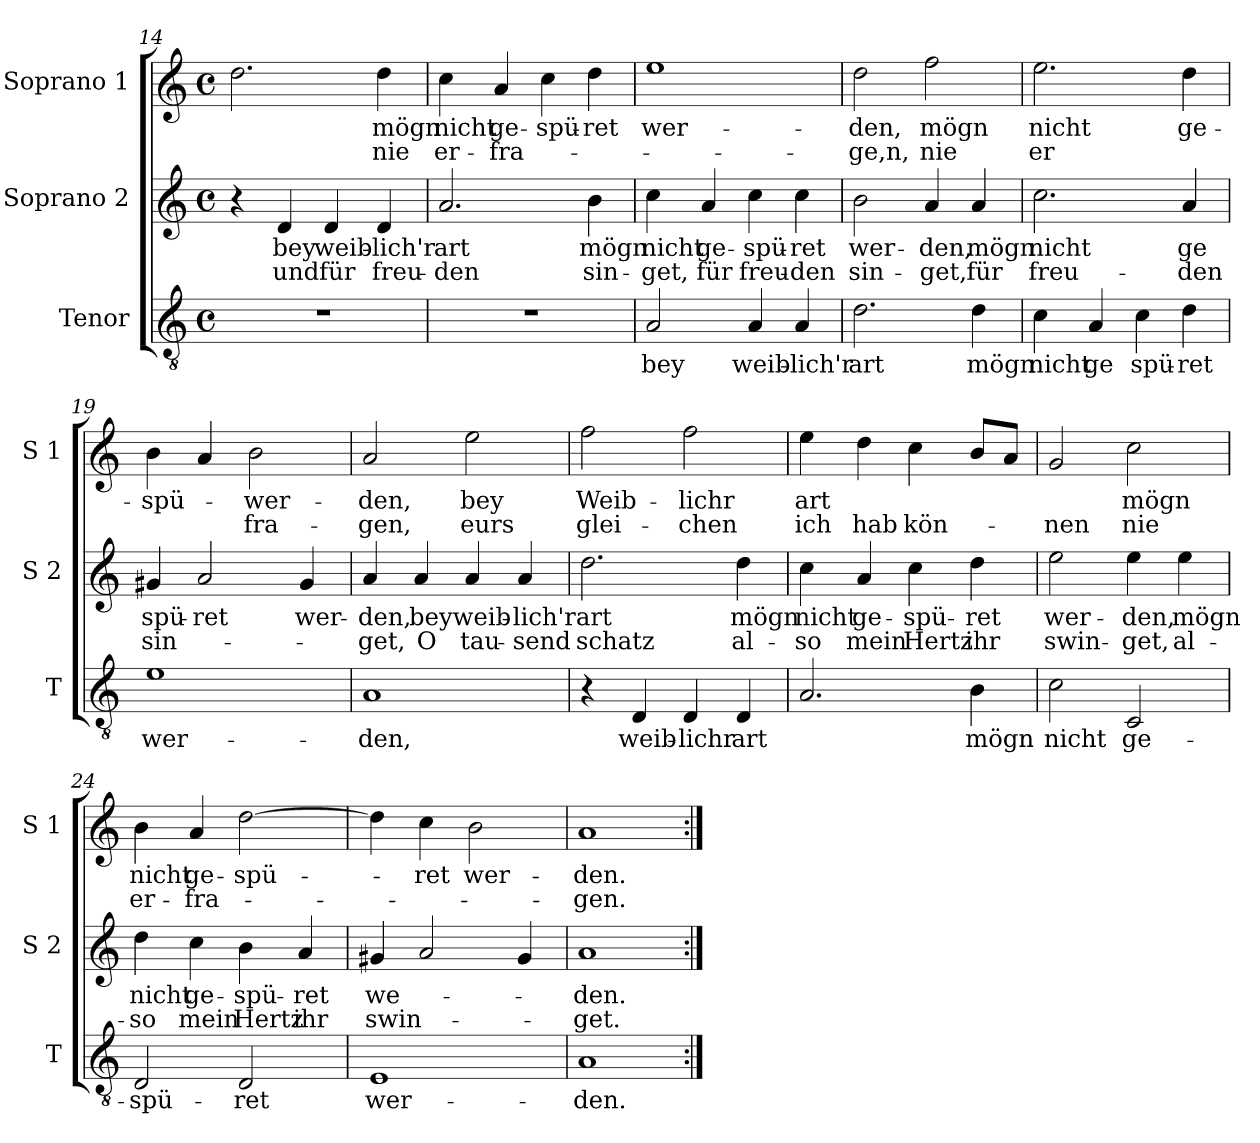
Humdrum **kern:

**kern	**text	**kern	**text	**text	**kern	**text	**text
*part3	*part3	*part2	*part2	*part2	*part1	*part1	*part1
*staff3	*staff3	*staff2	*staff2	*staff2	*staff1	*staff1	*staff1
*I"Tenor	*	*I"Soprano 2	*	*	*I"Soprano 1	*	*
*I'T	*	*I'S 2	*	*	*I'S 1	*	*
*clefGv2	*	*clefG2	*	*	*clefG2	*	*
*k[]	*	*k[]	*	*	*k[]	*	*
*C:	*	*C:	*	*	*C:	*	*
*M4/4	*	*M4/4	*	*	*M4/4	*	*
*met(c)	*	*met(c)	*	*	*met(c)	*	*
=14	=14	=14	=14	=14	=14	=14	=14
1r	.	4r	.	.	2.dd\	.	.
!	!	!	!LO:LY:b	!LO:LY:b	!	!	!
.	.	4d/	bey	und	.	.	.
!	!	!	!LO:LY:b	!LO:LY:b	!	!	!
.	.	4d/	weib-	für	.	.	.
!	!	!	!LO:LY:b	!LO:LY:b	!	!LO:LY:b	!LO:LY:b
.	.	4d/	-lich'r	freu-	4dd\	mögn	nie
=15	=15	=15	=15	=15	=15	=15	=15
!	!	!	!LO:LY:b	!LO:LY:b	!	!LO:LY:b	!LO:LY:b
1r	.	2.a/	art	-den	4cc\	nicht	er-
!	!	!	!	!	!	!LO:LY:b	!LO:LY:b
.	.	.	.	.	4a/	ge-	-fra-
!	!	!	!	!	!	!LO:LY:b	!
.	.	.	.	.	4cc\	-spü-	.
!	!	!	!LO:LY:b	!LO:LY:b	!	!LO:LY:b	!
.	.	4b\	mögn	sin-	4dd\	-ret	.
=16	=16	=16	=16	=16	=16	=16	=16
!	!LO:LY:b	!	!LO:LY:b	!LO:LY:b	!	!LO:LY:b	!
2A/	bey	4cc\	nicht	-get,	1ee	wer-	.
!	!	!	!LO:LY:b	!LO:LY:b	!	!	!
.	.	4a/	ge-	für	.	.	.
!	!LO:LY:b	!	!LO:LY:b	!LO:LY:b	!	!	!
4A/	weib-	4cc\	-spü-	freu-	.	.	.
!	!LO:LY:b	!	!LO:LY:b	!LO:LY:b	!	!	!
4A/	-lich'r	4cc\	-ret	-den	.	.	.
=17	=17	=17	=17	=17	=17	=17	=17
!	!LO:LY:b	!	!LO:LY:b	!LO:LY:b	!	!LO:LY:b	!LO:LY:b
2.d\	art	2b\	wer-	sin-	2dd\	-den,	-ge,n,
!	!	!	!LO:LY:b	!LO:LY:b	!	!LO:LY:b	!LO:LY:b
.	.	4a/	-den,	-get,	2ff\	mögn	nie
!	!LO:LY:b	!	!LO:LY:b	!LO:LY:b	!	!	!
4d\	mögn	4a/	mögn	für	.	.	.
!!LO:LB:g=z
=18	=18	=18	=18	=18	=18	=18	=18
!	!LO:LY:b	!	!LO:LY:b	!LO:LY:b	!	!LO:LY:b	!LO:LY:b
4c\	nicht	2.cc\	nicht	freu-	2.ee\	nicht	er
!	!LO:LY:b	!	!	!	!	!	!
4A/	ge	.	.	.	.	.	.
!	!LO:LY:b	!	!	!	!	!	!
4c\	spü-	.	.	.	.	.	.
!	!LO:LY:b	!	!LO:LY:b	!LO:LY:b	!	!LO:LY:b	!
4d\	-ret	4a/	ge	-den	4dd\	ge-	.
=19	=19	=19	=19	=19	=19	=19	=19
!	!LO:LY:b	!	!LO:LY:b	!LO:LY:b	!	!LO:LY:b	!
1e	wer-	4g#X/	spü-	sin-	4b\	-spü-	.
!	!	!	!LO:LY:b	!	!	!	!
.	.	2a/	-ret	.	4a/	.	.
!	!	!	!	!	!	!LO:LY:b	!LO:LY:b
.	.	.	.	.	2b\	wer-	fra-
!	!	!	!LO:LY:b	!	!	!	!
.	.	4g#/	wer-	.	.	.	.
=20	=20	=20	=20	=20	=20	=20	=20
!	!LO:LY:b	!	!LO:LY:b	!LO:LY:b	!	!LO:LY:b	!LO:LY:b
1A	-den,	4a/	-den,	-get,	2a/	-den,	-gen,
!	!	!	!LO:LY:b	!LO:LY:b	!	!	!
.	.	4a/	bey	O	.	.	.
!	!	!	!LO:LY:b	!LO:LY:b	!	!LO:LY:b	!LO:LY:b
.	.	4a/	weib-	tau-	2ee\	bey	eurs
!	!	!	!LO:LY:b	!LO:LY:b	!	!	!
.	.	4a/	-lich'r	-send	.	.	.
=21	=21	=21	=21	=21	=21	=21	=21
!	!	!	!LO:LY:b	!LO:LY:b	!	!LO:LY:b	!LO:LY:b
4r	.	2.dd\	art	schatz	2ff\	Weib-	glei-
!	!LO:LY:b	!	!	!	!	!	!
4D/	weib-	.	.	.	.	.	.
!	!LO:LY:b	!	!	!	!	!LO:LY:b	!LO:LY:b
4D/	-lichr	.	.	.	2ff\	-lichr	-chen
!	!LO:LY:b	!	!LO:LY:b	!LO:LY:b	!	!	!
4D/	art	4dd\	mögn	al-	.	.	.
=22	=22	=22	=22	=22	=22	=22	=22
!	!	!	!LO:LY:b	!LO:LY:b	!	!LO:LY:b	!LO:LY:b
2.A/	.	4cc\	nicht	-so	4ee\	art	ich
!	!	!	!LO:LY:b	!LO:LY:b	!	!	!LO:LY:b
.	.	4a/	ge-	mein	4dd\	.	hab
!	!	!	!LO:LY:b	!LO:LY:b	!	!	!LO:LY:b
.	.	4cc\	-spü-	Hertz	4cc\	.	kön-
!	!LO:LY:b	!	!LO:LY:b	!LO:LY:b	!	!	!
4B\	mögn	4dd\	-ret	ihr	8b/L	.	.
.	.	.	.	.	8a/J	.	.
!!LO:LB:g=z
=23	=23	=23	=23	=23	=23	=23	=23
!	!LO:LY:b	!	!LO:LY:b	!LO:LY:b	!	!	!LO:LY:b
2c\	nicht	2ee\	wer-	swin-	2g/	.	-nen
!	!LO:LY:b	!	!LO:LY:b	!LO:LY:b	!	!LO:LY:b	!LO:LY:b
2C/	ge-	4ee\	-den,	-get,	2cc\	mögn	nie
!	!	!	!LO:LY:b	!LO:LY:b	!	!	!
.	.	4ee\	mögn	al-	.	.	.
=24	=24	=24	=24	=24	=24	=24	=24
!	!LO:LY:b	!	!LO:LY:b	!LO:LY:b	!	!LO:LY:b	!LO:LY:b
2D/	-spü-	4dd\	nicht	-so	4b\	nicht	er-
!	!	!	!LO:LY:b	!LO:LY:b	!	!LO:LY:b	!LO:LY:b
.	.	4cc\	ge-	mein	4a/	ge-	-fra-
!	!LO:LY:b	!	!LO:LY:b	!LO:LY:b	!	!LO:LY:b	!
2D/	-ret	4b\	-spü-	Hertz	[2dd\	-spü-	.
!	!	!	!LO:LY:b	!LO:LY:b	!	!	!
.	.	4a/	-ret	ihr	.	.	.
=25	=25	=25	=25	=25	=25	=25	=25
!	!LO:LY:b	!	!LO:LY:b	!LO:LY:b	!	!	!
1E	wer-	4g#X/	we-	swin-	4dd\]	.	.
!	!	!	!	!	!	!LO:LY:b	!
.	.	2a/	.	.	4cc\	-ret	.
!	!	!	!	!	!	!LO:LY:b	!
.	.	.	.	.	2b\	wer-	.
.	.	4g#/	.	.	.	.	.
=26	=26	=26	=26	=26	=26	=26	=26
!	!LO:LY:b	!	!LO:LY:b	!LO:LY:b	!	!LO:LY:b	!LO:LY:b
1A	-den.	1a	-den.	-get.	1a	-den.	-gen.
=:|!	=:|!	=:|!	=:|!	=:|!	=:|!	=:|!	=:|!
*-	*-	*-	*-	*-	*-	*-	*-
